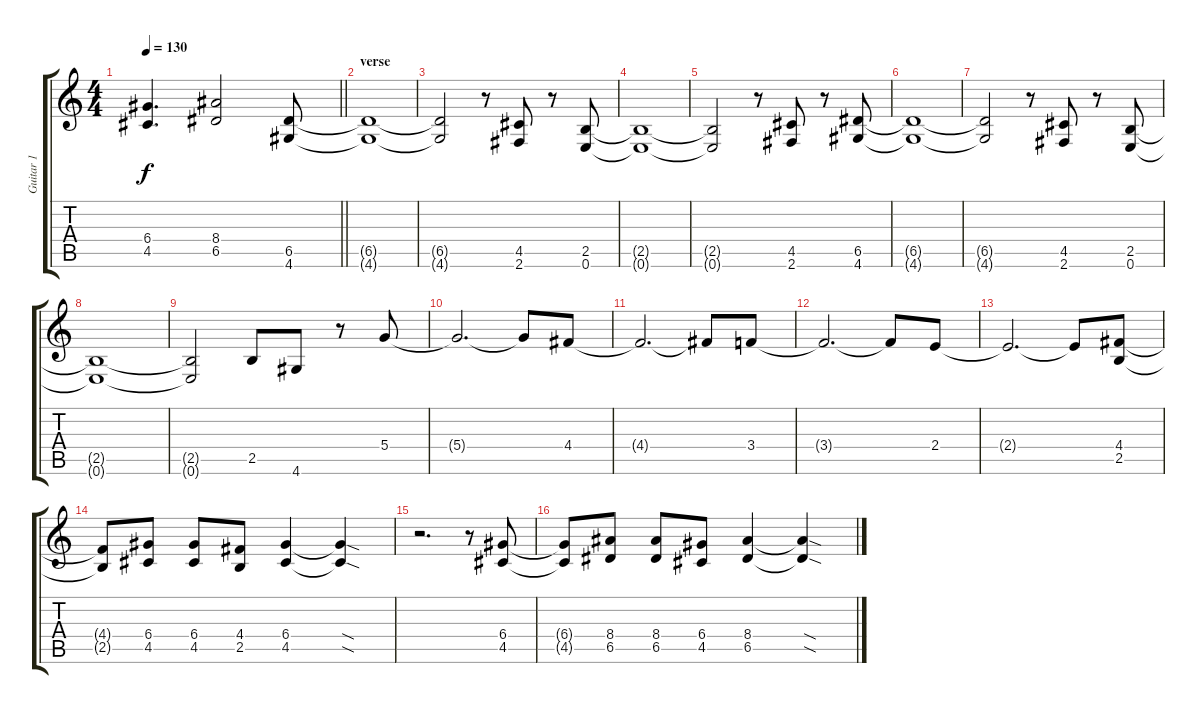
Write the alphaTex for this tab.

\track ("Guitar 1" "Guitar 1") {instrument overdrivenguitar}
\staff {score tabs}
\tuning (E4 B3 G3 D3 A2 E2) {hide}
\ts (4 4)
\tempo 130
\clef g2
\barLineRight lightlight
\ks c
(6.4{t} 4.5{t}).4{d dy f} (8.4 6.5).2 (6.5 4.6).8 |
\section ("" "verse")
(6.5{t} 4.6{t}).1 |
(6.5{t} 4.6{t}).2 r.8 (4.5 2.6).8 r.8 (2.5 0.6).8 |
(2.5{t} 0.6{t}).1 |
(2.5{t} 0.6{t}).2 r.8 (4.5 2.6).8 r.8 (6.5 4.6).8 |
(6.5{t} 4.6{t}).1 |
(6.5{t} 4.6{t}).2 r.8 (4.5 2.6).8 r.8 (2.5 0.6).8 |
(2.5{t} 0.6{t}).1 |
(2.5{t} 0.6{t}).2 2.5.8 4.6.8 r.8 5.4.8 |
5.4{t}.2{d} 5.4{t}.8 4.4.8 |
4.4{t}.2{d} 4.4{t}.8 3.4.8 |
3.4{t}.2{d} 3.4{t}.8 2.4.8 |
2.4{t}.2{d} 2.4{t}.8 (4.4 2.5).8 |
(4.4{t} 2.5{t}).8 (6.4 4.5).8 (6.4 4.5).8 (4.4 2.5).8 (6.4 4.5).4 (6.4{sod t} 4.5{sod t}).4 |
r.2{d} r.8 (6.4 4.5).8 |
(6.4{t} 4.5{t}).8 (8.4 6.5).8 (8.4 6.5).8 (6.4 4.5).8 (8.4 6.5).4 (8.4{sod t} 6.5{sod t}).4
